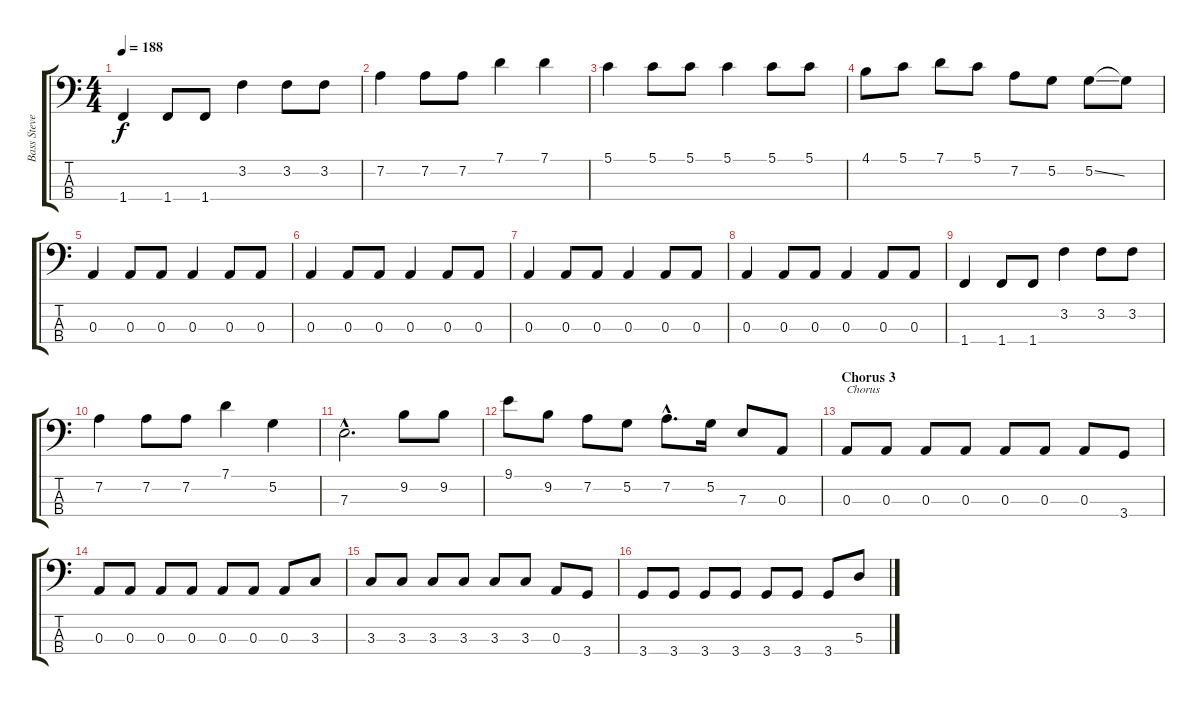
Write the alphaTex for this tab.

\track ("Bass Steve Harris" "Bass Steve") {instrument electricbassfinger}
\staff {score tabs}
\tuning (G2 D2 A1 E1) {hide}
\ts (4 4)
\tempo 188
\clef f4
\ks c
1.4.4{dy f} 1.4.8 1.4.8 3.2.4 3.2.8 3.2.8 |
7.2.4 7.2.8 7.2.8 7.1.4 7.1.4 |
5.1.4 5.1.8 5.1.8 5.1.4 5.1.8 5.1.8 |
4.1.8 5.1.8 7.1.8 5.1.8 7.2.8 5.2.8 5.2{ss}.8 5.2{t}.8 |
0.3.4 0.3.8 0.3.8 0.3.4 0.3.8 0.3.8 |
0.3.4 0.3.8 0.3.8 0.3.4 0.3.8 0.3.8 |
0.3.4 0.3.8 0.3.8 0.3.4 0.3.8 0.3.8 |
0.3.4 0.3.8 0.3.8 0.3.4 0.3.8 0.3.8 |
1.4.4 1.4.8 1.4.8 3.2.4 3.2.8 3.2.8 |
7.2.4 7.2.8 7.2.8 7.1.4 5.2.4 |
7.3{hac}.2{d} 9.2.8 9.2.8 |
9.1.8 9.2.8 7.2.8 5.2.8 7.2{hac}.8{d} 5.2.16 7.3.8 0.3.8 |
\section ("" "Chorus 3")
0.3.8{txt "Chorus"} 0.3.8 0.3.8 0.3.8 0.3.8 0.3.8 0.3.8 3.4.8 |
0.3.8 0.3.8 0.3.8 0.3.8 0.3.8 0.3.8 0.3.8 3.3.8 |
3.3.8 3.3.8 3.3.8 3.3.8 3.3.8 3.3.8 0.3.8 3.4.8 |
3.4.8 3.4.8 3.4.8 3.4.8 3.4.8 3.4.8 3.4.8 5.3.8
